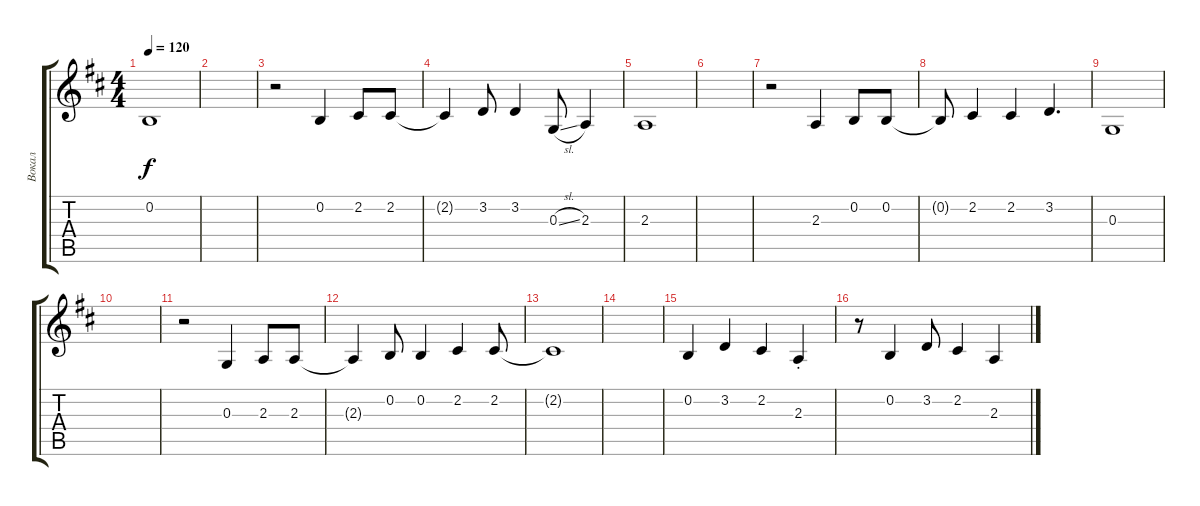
\track ("Вокал" "Вокал") {instrument clarinet}
\staff {score tabs}
\tuning (E4 B3 G3 D3 A2 E2) {hide}
\ts (4 4)
\tempo 120
\clef g2
\ks bminor
0.2{t}.1{dy f} |
|
r.2 0.2.4 2.2.8 2.2.8 |
2.2{t}.4 3.2.8 3.2.4 0.3{sl}.8 2.3.4 |
2.3.1 |
|
r.2 2.3.4 0.2.8 0.2.8 |
0.2{t}.8 2.2.4 2.2.4 3.2.4{d} |
0.3.1 |
|
r.2 0.3.4 2.3.8 2.3.8 |
2.3{t}.4 0.2.8 0.2.4 2.2.4 2.2.8 |
2.2{t}.1 |
|
0.2.4 3.2.4 2.2.4 2.3{st}.4 |
r.8 0.2.4 3.2.8 2.2.4 2.3.4
